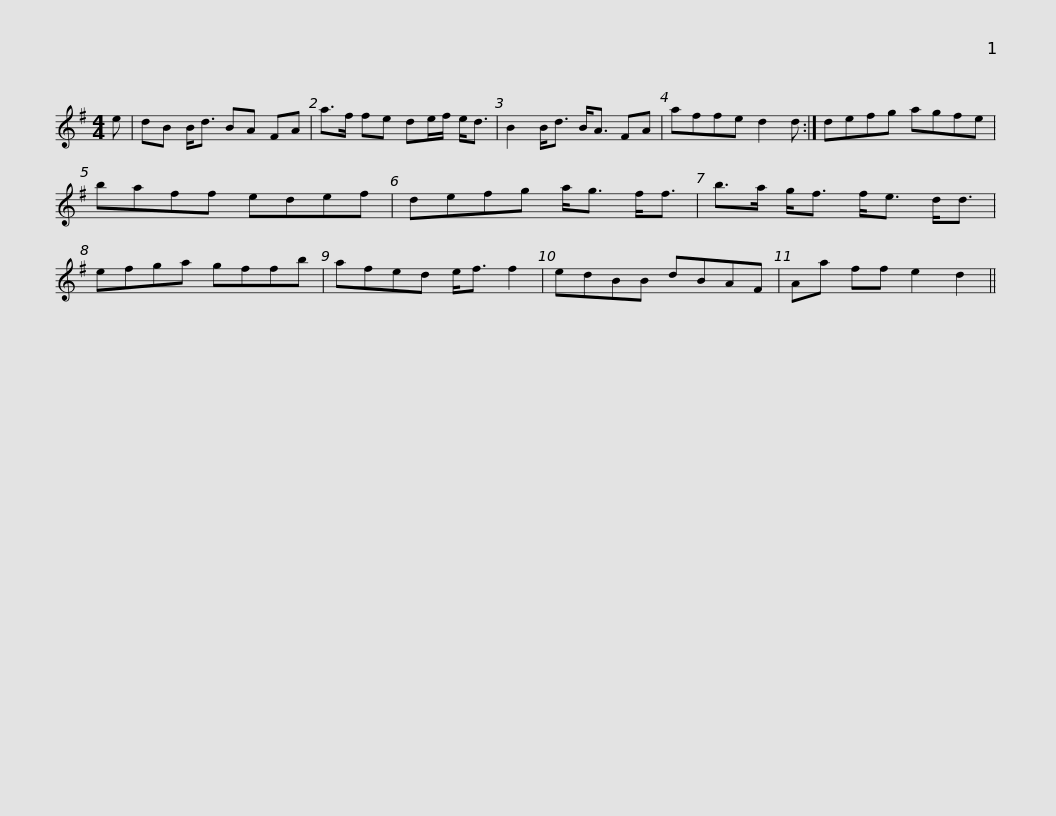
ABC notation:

X:1
L:1/8
M:4/4
I:linebreak $
K:G
V:1 treble
V:1
 e | dB B<d BA FA | a>f fe de/f/ e<d | B2 B<d B<A FA | affe d2 d :| %5
 defg agfe |$ baff edef | defg a<g f<f | b>a g<f f<e d<d | efga gffb | %10
 afed e<f f2 |$ edBB dBAF | Aa ff e2 d2 || %13
